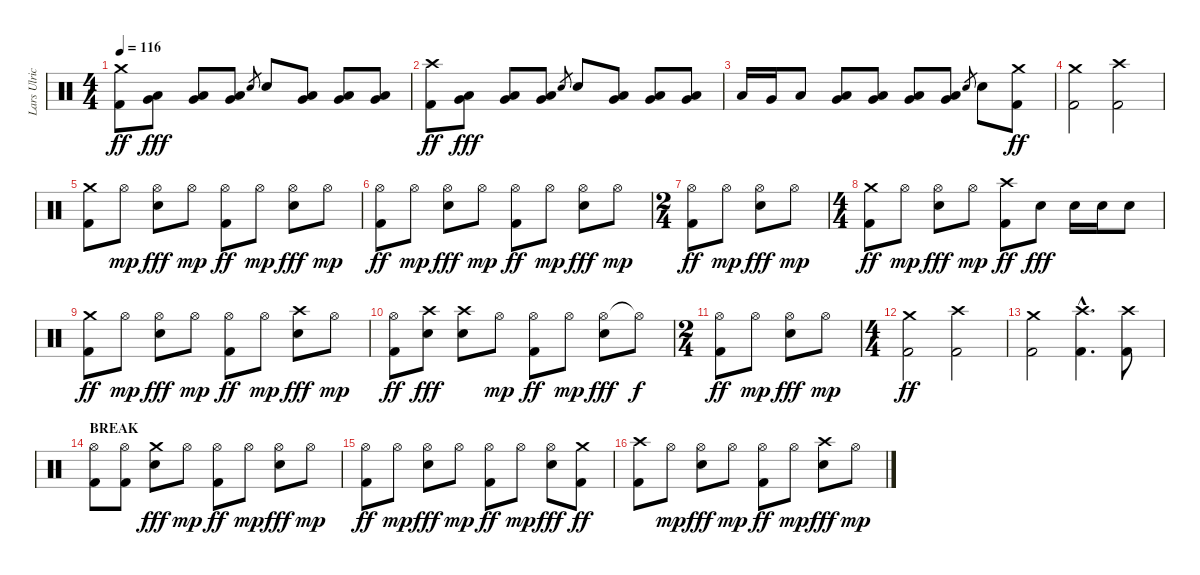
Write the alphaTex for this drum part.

\track ("Lars Ulrich (Drums)" "Lars Ulric") {instrument percussion}
\staff {score}
\articulation defaults
\ts (4 4)
\tempo 116
\clef neutral
\ks c
("Crash medium (hit)" "Kick (hit) 2").8{dy ff} ("Low Tom (hit)" "Very Low Tom (hit)").8{dy fff} ("Low Tom (hit)" "Very Low Tom (hit)").8 ("Low Tom (hit)" "Very Low Tom (hit)").8 "Electric Snare (hit)".8{gr} "Electric Snare (hit)".8 ("Low Tom (hit)" "Very Low Tom (hit)").8 ("Low Tom (hit)" "Very Low Tom (hit)").8 ("Very Low Tom (hit)" "Low Floor Tom (hit)").8 |
("Crash high (hit)" "Kick (hit) 2").8{dy ff} ("Low Tom (hit)" "Very Low Tom (hit)").8{dy fff} ("Low Tom (hit)" "Very Low Tom (hit)").8 ("Low Tom (hit)" "Very Low Tom (hit)").8 "Electric Snare (hit)".8{gr} "Electric Snare (hit)".8 ("Low Tom (hit)" "Very Low Tom (hit)").8 ("Low Tom (hit)" "Very Low Tom (hit)").8 ("Very Low Tom (hit)" "Low Floor Tom (hit)").8 |
"Low Tom (hit)".16 "Very Low Tom (hit)".16 "Low Floor Tom (hit)".8 ("Very Low Tom (hit)" "Low Floor Tom (hit)").8 ("Very Low Tom (hit)" "Low Floor Tom (hit)").8 ("Very Low Tom (hit)" "Low Floor Tom (hit)").8 ("Very Low Tom (hit)" "Low Floor Tom (hit)").8 "Electric Snare (hit)".8{gr} "Electric Snare (hit)".8 ("Crash medium (hit)" "Kick (hit) 2").8{dy ff} |
("Crash medium (hit)" "Kick (hit) 2").2 ("Crash high (hit)" "Kick (hit) 2").2 |
("Crash medium (hit)" "Kick (hit) 2").8 "Hi-Hat (open)".8{dy mp} ("Hi-Hat (open)" "Electric Snare (hit)").8{dy fff} "Hi-Hat (open)".8{dy mp} ("Hi-Hat (open)" "Kick (hit) 2").8{dy ff} "Hi-Hat (open)".8{dy mp} ("Hi-Hat (open)" "Electric Snare (hit)").8{dy fff} "Hi-Hat (open)".8{dy mp} |
("Hi-Hat (open)" "Kick (hit) 2").8{dy ff} "Hi-Hat (open)".8{dy mp} ("Hi-Hat (open)" "Electric Snare (hit)").8{dy fff} "Hi-Hat (open)".8{dy mp} ("Hi-Hat (open)" "Kick (hit) 2").8{dy ff} "Hi-Hat (open)".8{dy mp} ("Hi-Hat (open)" "Electric Snare (hit)").8{dy fff} "Hi-Hat (open)".8{dy mp} |
\ts (2 4)
("Hi-Hat (open)" "Kick (hit) 2").8{dy ff} "Hi-Hat (open)".8{dy mp} ("Hi-Hat (open)" "Electric Snare (hit)").8{dy fff} "Hi-Hat (open)".8{dy mp} |
\ts (4 4)
("Crash medium (hit)" "Kick (hit) 2").8{dy ff} "Hi-Hat (open)".8{dy mp} ("Hi-Hat (open)" "Electric Snare (hit)").8{dy fff} "Hi-Hat (open)".8{dy mp} ("Crash high (hit)" "Kick (hit) 2").8{dy ff} "Electric Snare (hit)".8{dy fff} "Electric Snare (hit)".16 "Electric Snare (hit)".16 "Electric Snare (hit)".8 |
("Crash medium (hit)" "Kick (hit) 2").8{dy ff} "Hi-Hat (open)".8{dy mp} ("Hi-Hat (open)" "Electric Snare (hit)").8{dy fff} "Hi-Hat (open)".8{dy mp} ("Hi-Hat (open)" "Kick (hit) 2").8{dy ff} "Hi-Hat (open)".8{dy mp} ("Crash high (hit)" "Electric Snare (hit)").8{dy fff} "Hi-Hat (open)".8{dy mp} |
("Hi-Hat (open)" "Kick (hit) 2").8{dy ff} ("Crash high (hit)" "Electric Snare (hit)").8{dy fff} ("Crash high (hit)" "Electric Snare (hit)").8 "Hi-Hat (open)".8{dy mp} ("Hi-Hat (open)" "Kick (hit) 2").8{dy ff} "Hi-Hat (open)".8{dy mp} ("Hi-Hat (open)" "Electric Snare (hit)").8{dy fff} "Hi-Hat (open)"{t}.8{dy f} |
\ts (2 4)
("Hi-Hat (open)" "Kick (hit) 2").8{dy ff} "Hi-Hat (open)".8{dy mp} ("Hi-Hat (open)" "Electric Snare (hit)").8{dy fff} "Hi-Hat (open)".8{dy mp} |
\ts (4 4)
("Crash medium (hit)" "Kick (hit) 2").2{dy ff} ("Crash high (hit)" "Kick (hit) 2").2 |
("Crash medium (hit)" "Kick (hit) 2").2 ("Crash high (hit)"{hac} "Kick (hit) 2"{hac}).4{d} ("Crash high (hit)" "Kick (hit) 2").8 |
\section ("" "BREAK")
("Hi-Hat (open)" "Kick (hit) 2").8 ("Hi-Hat (open)" "Kick (hit) 2").8 ("Crash medium (hit)" "Electric Snare (hit)").8{dy fff} "Hi-Hat (open)".8{dy mp} ("Hi-Hat (open)" "Kick (hit) 2").8{dy ff} "Hi-Hat (open)".8{dy mp} ("Hi-Hat (open)" "Electric Snare (hit)").8{dy fff} "Hi-Hat (open)".8{dy mp} |
("Hi-Hat (open)" "Kick (hit) 2").8{dy ff} "Hi-Hat (open)".8{dy mp} ("Hi-Hat (open)" "Electric Snare (hit)").8{dy fff} "Hi-Hat (open)".8{dy mp} ("Hi-Hat (open)" "Kick (hit) 2").8{dy ff} "Hi-Hat (open)".8{dy mp} ("Hi-Hat (open)" "Electric Snare (hit)").8{dy fff} ("Crash medium (hit)" "Kick (hit) 2").8{dy ff} |
("Crash high (hit)" "Kick (hit) 2").8 "Hi-Hat (open)".8{dy mp} ("Hi-Hat (open)" "Electric Snare (hit)").8{dy fff} "Hi-Hat (open)".8{dy mp} ("Hi-Hat (open)" "Kick (hit) 2").8{dy ff} "Hi-Hat (open)".8{dy mp} ("Crash high (hit)" "Electric Snare (hit)").8{dy fff} "Hi-Hat (open)".8{dy mp}
